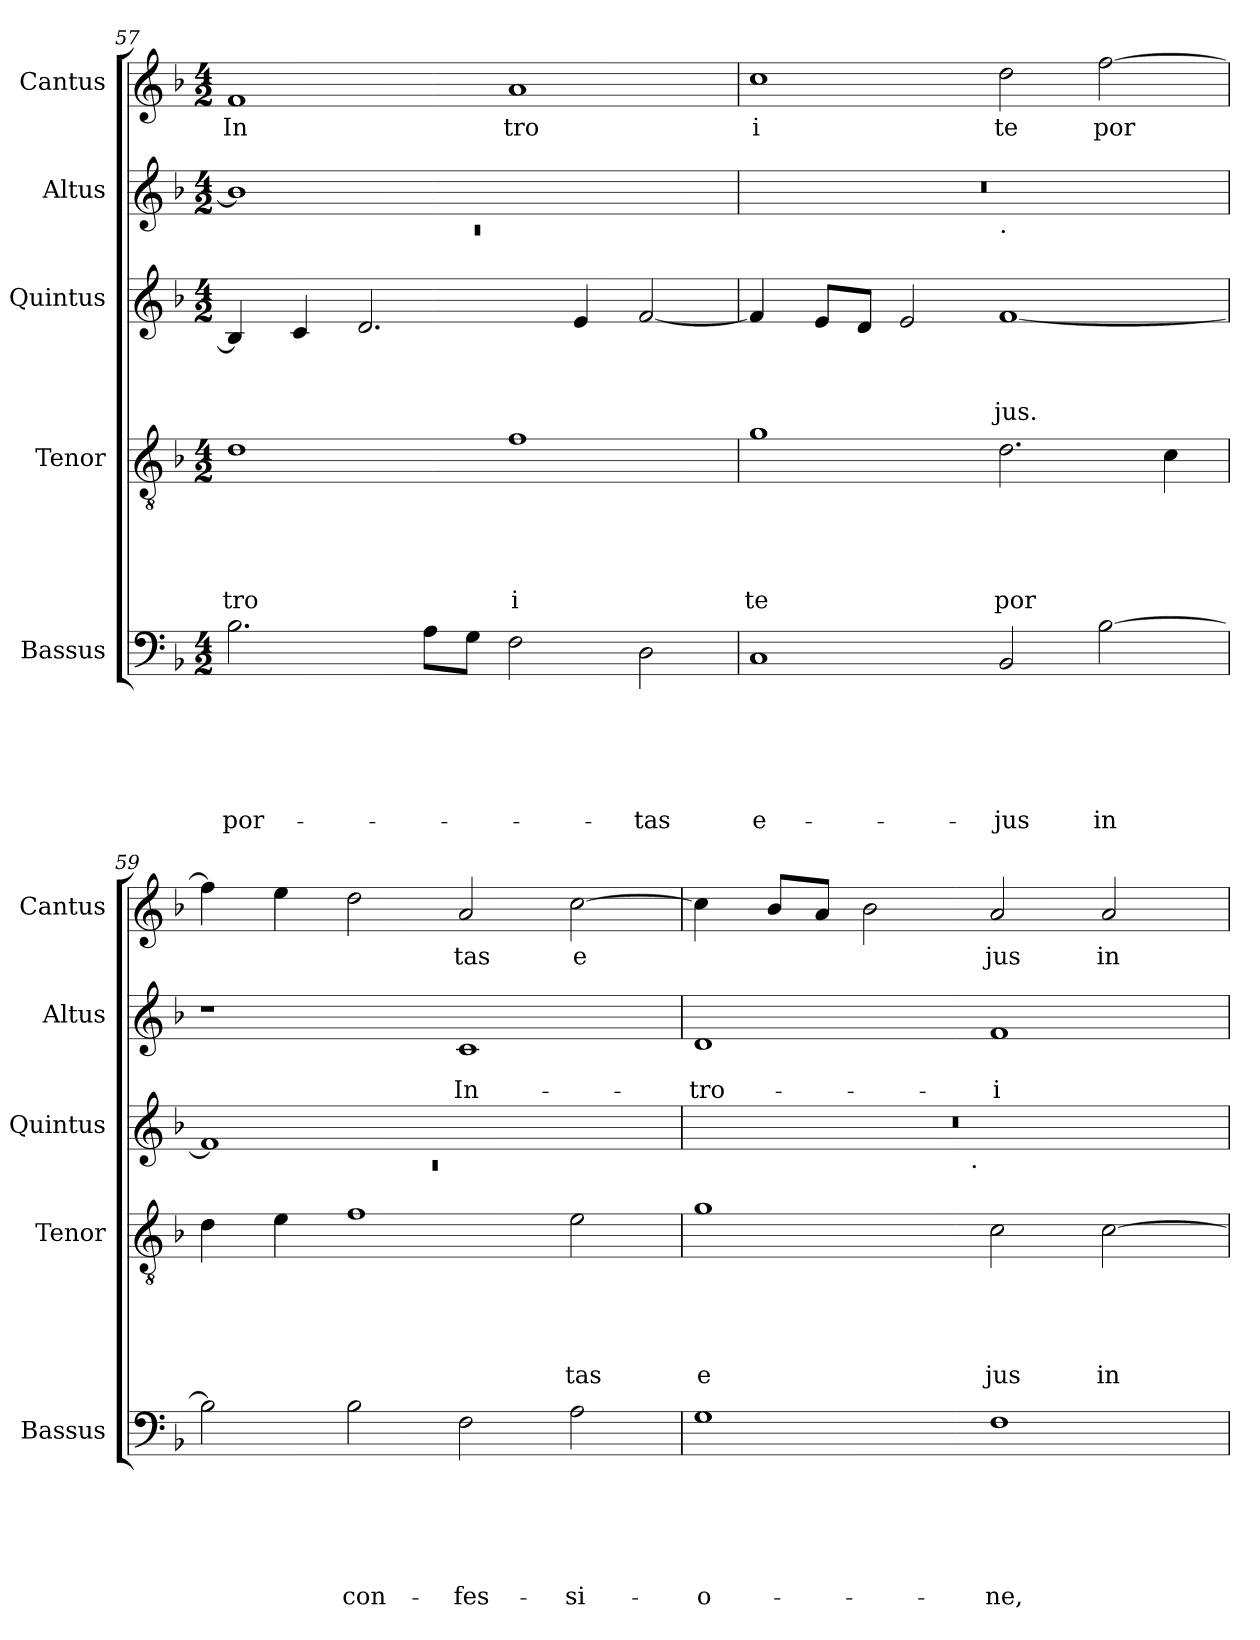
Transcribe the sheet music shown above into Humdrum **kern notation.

**kern	**text	**text	**text	**text	**text	**text	**kern	**text	**text	**text	**text	**text	**kern	**text	**text	**text	**kern	**text	**text	**kern	**text
*part5	*part5	*part5	*part5	*part5	*part5	*part5	*part4	*part4	*part4	*part4	*part4	*part4	*part3	*part3	*part3	*part3	*part2	*part2	*part2	*part1	*part1
*staff5	*staff5	*staff5	*staff5	*staff5	*staff5	*staff5	*staff4	*staff4	*staff4	*staff4	*staff4	*staff4	*staff3	*staff3	*staff3	*staff3	*staff2	*staff2	*staff2	*staff1	*staff1
*I"Bassus	*	*	*	*	*	*	*I"Tenor	*	*	*	*	*	*I"Quintus	*	*	*	*I"Altus	*	*	*I"Cantus	*
*I'Bassus	*	*	*	*	*	*	*I'Tenor	*	*	*	*	*	*I'Quintus	*	*	*	*I'Altus	*	*	*I'Cantus	*
*clefF4	*	*	*	*	*	*	*clefGv2	*	*	*	*	*	*clefG2	*	*	*	*clefG2	*	*	*clefG2	*
*k[b-]	*	*	*	*	*	*	*k[b-]	*	*	*	*	*	*k[b-]	*	*	*	*k[b-]	*	*	*k[b-]	*
*F:	*	*	*	*	*	*	*F:	*	*	*	*	*	*F:	*	*	*	*F:	*	*	*F:	*
*M4/2	*	*	*	*	*	*	*M4/2	*	*	*	*	*	*M4/2	*	*	*	*M4/2	*	*	*M4/2	*
=57	=57	=57	=57	=57	=57	=57	=57	=57	=57	=57	=57	=57	=57	=57	=57	=57	=57	=57	=57	=57	=57
*	*	*	*	*	*	*	*	*	*	*	*	*	*	*	*	*	*^	*	*	*	*
!	!	!	!	!	!	!LO:LY:b	!	!	!	!	!	!LO:LY:b	!	!	!	!	!	!LO:N:vis=1	!	!	!	!LO:LY:b
2.B-\	.	.	.	.	.	por-	1d	.	.	.	.	tro	4B-/]	.	.	.	1b-]	0rc	.	.	1f	In
.	.	.	.	.	.	.	.	.	.	.	.	.	4c/	.	.	.	.	.	.	.	.	.
.	.	.	.	.	.	.	.	.	.	.	.	.	2.d/	.	.	.	.	.	.	.	.	.
8A\L	.	.	.	.	.	.	.	.	.	.	.	.	.	.	.	.	.	.	.	.	.	.
8G\J	.	.	.	.	.	.	.	.	.	.	.	.	.	.	.	.	.	.	.	.	.	.
!	!	!	!	!	!	!	!	!	!	!	!	!LO:LY:b	!	!	!	!	!	!	!	!	!	!LO:LY:b
2F\	.	.	.	.	.	.	1f	.	.	.	.	i	.	.	.	.	1ryy	.	.	.	1a	tro
.	.	.	.	.	.	.	.	.	.	.	.	.	4e/	.	.	.	.	.	.	.	.	.
!	!	!	!	!	!	!LO:LY:b	!	!	!	!	!	!	!	!	!	!	!	!	!	!	!	!
2D\	.	.	.	.	.	-tas	.	.	.	.	.	.	[<2f/	.	.	.	.	.	.	.	.	.
=58	=58	=58	=58	=58	=58	=58	=58	=58	=58	=58	=58	=58	=58	=58	=58	=58	=58	=58	=58	=58	=58	=58
!	!	!	!	!	!	!LO:LY:b	!	!	!	!	!	!LO:LY:b	!	!	!	!	!	!	!	!	!	!LO:LY:b
1C	.	.	.	.	.	e-	1g	.	.	.	.	te	4f/]	.	.	.	0r	1ryy	.	.	1cc	i
.	.	.	.	.	.	.	.	.	.	.	.	.	8e/L	.	.	.	.	.	.	.	.	.
.	.	.	.	.	.	.	.	.	.	.	.	.	8d/J	.	.	.	.	.	.	.	.	.
.	.	.	.	.	.	.	.	.	.	.	.	.	2e/	.	.	.	.	.	.	.	.	.
!	!	!	!	!	!	!	!	!	!	!	!	!	!	!	!	!	!	!LO:TX:b:t=.	!	!	!	!
!	!	!	!	!	!	!LO:LY:b	!	!	!	!	!	!LO:LY:b	!	!	!	!LO:LY:b	!	!	!	!	!	!LO:LY:b
2BB-/	.	.	.	.	.	-jus	2.d\	.	.	.	.	por	[<1f	.	.	jus.	.	1ryy	.	.	2dd\	te
!	!	!	!	!	!	!LO:LY:b	!	!	!	!	!	!	!	!	!	!	!	!	!	!	!	!LO:LY:b
[>2B-\	.	.	.	.	.	in	.	.	.	.	.	.	.	.	.	.	.	.	.	.	[>2ff\	por
.	.	.	.	.	.	.	4c\	.	.	.	.	.	.	.	.	.	.	.	.	.	.	.
=59	=59	=59	=59	=59	=59	=59	=59	=59	=59	=59	=59	=59	=59	=59	=59	=59	=59	=59	=59	=59	=59	=59
*	*	*	*	*	*	*	*	*	*	*	*	*	*^	*	*	*	*	*	*	*	*	*
!	!	!	!	!	!	!	!	!	!	!	!	!	!	!LO:N:vis=1	!	!	!	!	!	!	!	!	!
*	*	*	*	*	*	*	*	*	*	*	*	*	*	*	*	*	*	*v	*v	*	*	*	*
2B-\]	.	.	.	.	.	.	4d\	.	.	.	.	.	1f]	0rc	.	.	.	1r	.	.	4ff\]	.
.	.	.	.	.	.	.	4e\	.	.	.	.	.	.	.	.	.	.	.	.	.	4ee\	.
!	!	!	!	!	!	!LO:LY:b	!	!	!	!	!	!	!	!	!	!	!	!	!	!	!	!
2B-\	.	.	.	.	.	con-	1f	.	.	.	.	.	.	.	.	.	.	.	.	.	2dd\	.
!	!	!	!	!	!	!LO:LY:b	!	!	!	!	!	!	!	!	!	!	!	!	!	!LO:LY:b	!	!LO:LY:b
2F\	.	.	.	.	.	-fes-	.	.	.	.	.	.	1ryy	.	.	.	.	1c	.	In-	2a/	tas
!	!	!	!	!	!	!LO:LY:b	!	!	!	!	!	!LO:LY:b	!	!	!	!	!	!	!	!	!	!LO:LY:b
2A\	.	.	.	.	.	-si-	2e\	.	.	.	.	tas	.	.	.	.	.	.	.	.	[>2cc\	e
=60	=60	=60	=60	=60	=60	=60	=60	=60	=60	=60	=60	=60	=60	=60	=60	=60	=60	=60	=60	=60	=60	=60
!	!	!	!	!	!	!LO:LY:b	!	!	!	!	!	!LO:LY:b	!	!	!	!	!	!	!	!LO:LY:b	!	!
1G	.	.	.	.	.	-o-	1g	.	.	.	.	e	0r	2ryy	.	.	.	1d	.	-tro-	4cc\]	.
.	.	.	.	.	.	.	.	.	.	.	.	.	.	.	.	.	.	.	.	.	8b-/L	.
.	.	.	.	.	.	.	.	.	.	.	.	.	.	.	.	.	.	.	.	.	8a/J	.
.	.	.	.	.	.	.	.	.	.	.	.	.	.	4...ryy	.	.	.	.	.	.	2b-\	.
!	!	!	!	!	!	!	!	!	!	!	!	!	!	!LO:TX:b:t=.	!	!	!	!	!	!	!	!
.	.	.	.	.	.	.	.	.	.	.	.	.	.	1ryy	.	.	.	.	.	.	.	.
!	!	!	!	!	!	!LO:LY:b	!	!	!	!	!	!LO:LY:b	!	!	!	!	!	!	!	!LO:LY:b	!	!LO:LY:b
1F	.	.	.	.	.	-ne,	2c\	.	.	.	.	jus	.	.	.	.	.	1f	.	-i-	2a/	jus
!	!	!	!	!	!	!	!	!	!	!	!	!LO:LY:b	!	!	!	!	!	!	!	!	!	!LO:LY:b
.	.	.	.	.	.	.	[<2c\	.	.	.	.	in	.	.	.	.	.	.	.	.	2a/	in
.	.	.	.	.	.	.	.	.	.	.	.	.	.	32ryy	.	.	.	.	.	.	.	.
*	*	*	*	*	*	*	*	*	*	*	*	*	*v	*v	*	*	*	*	*	*	*	*
=	=	=	=	=	=	=	=	=	=	=	=	=	=	=	=	=	=	=	=	=	=
*-	*-	*-	*-	*-	*-	*-	*-	*-	*-	*-	*-	*-	*-	*-	*-	*-	*-	*-	*-	*-	*-
